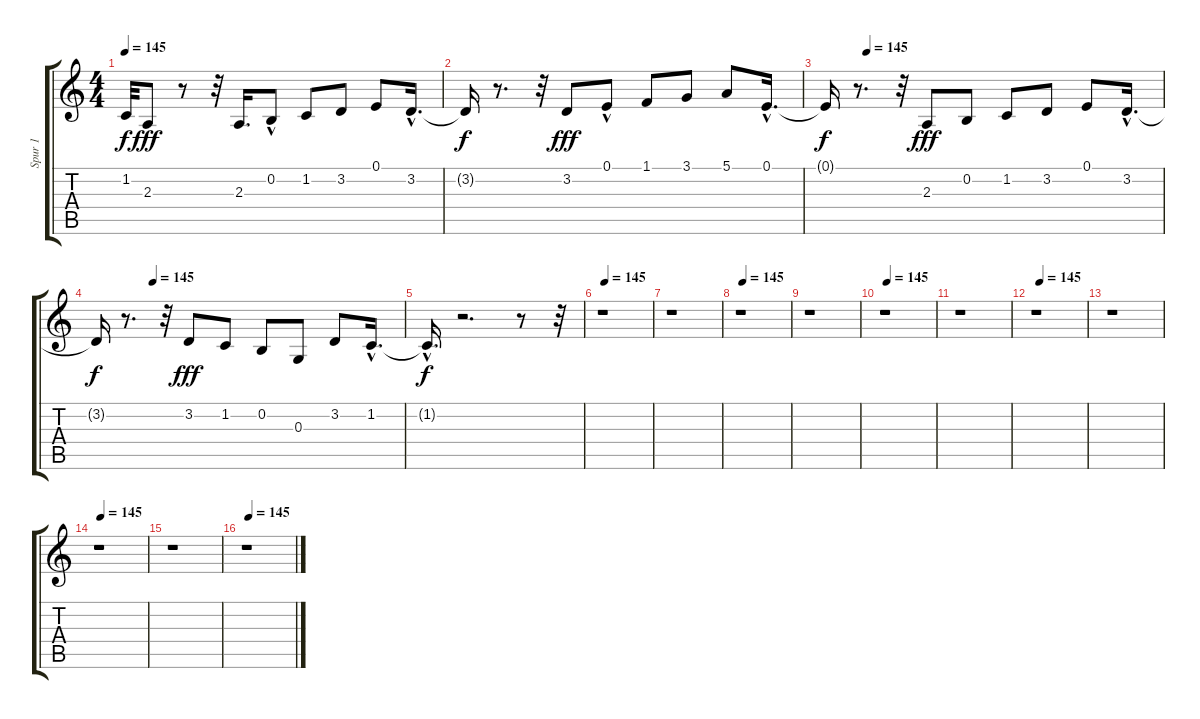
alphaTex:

\track ("Spur 1" "Spur 1") {instrument synthbrass1}
\staff {score tabs}
\tuning (E4 B3 G3 D3 A2 E2) {hide}
\ts (4 4)
\tempo 145
\clef g2
\ks c
1.2{t}.32{dy f} 2.3.8{dy fff} r.8 r.32 2.3.16{d} 0.2{hac}.8 1.2.8 3.2.8 0.1.8 3.2{hac}.16{d} |
3.2{t}.16{dy f} r.8{d} r.32 3.2.8{dy fff} 0.1{hac}.8 1.1.8 3.1.8 5.1.8 0.1{hac}.16{d} |
\tempo (145 0.125)
0.1{t}.16{dy f} r.8{d} r.32 2.3.8{dy fff} 0.2.8 1.2.8 3.2.8 0.1.8 3.2{hac}.16{d} |
\tempo (145 0.1875)
3.2{t}.16{dy f} r.8{d} r.32 3.2.8{dy fff} 1.2.8 0.2.8 0.3.8 3.2.8 1.2{hac}.16{d} |
1.2{hac t}.16{d dy f} r.2{d} r.8 r.32 |
\tempo (145 0.0625)
r.1 |
r.1 |
\tempo (145 0.0625)
r.1 |
r.1 |
\tempo (145 0.0625)
r.1 |
r.1 |
\tempo (145 0.09375)
r.1 |
r.1 |
\tempo (145 0.0625)
r.1 |
r.1 |
\tempo (145 0.0625)
r.1
